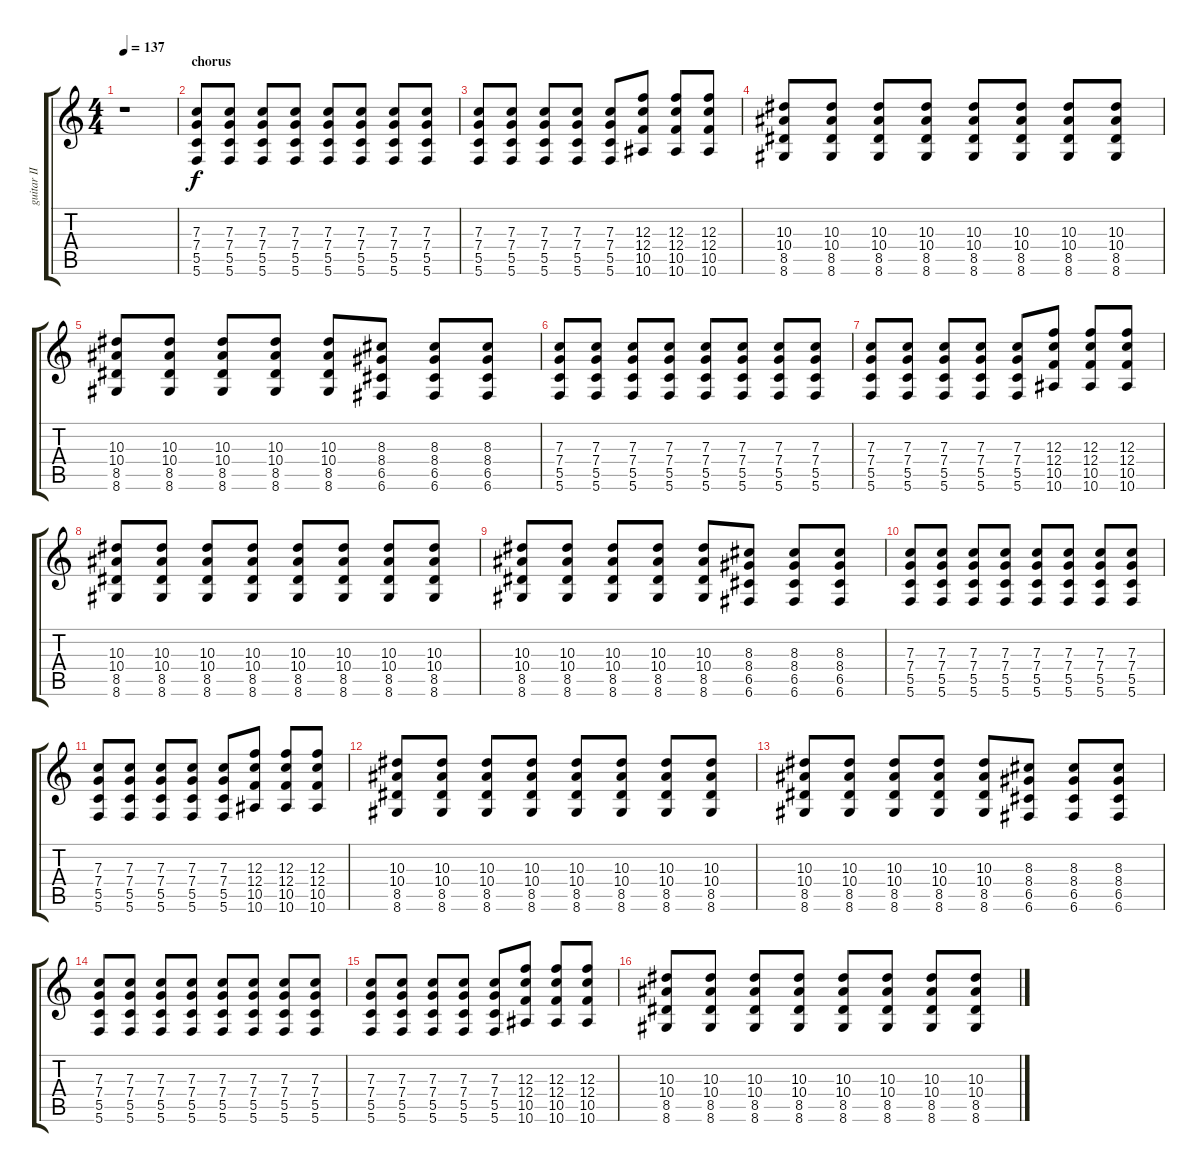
\track ("guitar II" "guitar II") {instrument distortionguitar}
\staff {score tabs}
\tuning (D4 A3 F3 C3 G2 C2) {hide}
\ts (4 4)
\tempo 137
\clef g2
\ks c
r.1{dy f} |
\section ("" "chorus")
(7.3 7.4 5.5 5.6).8{volume 10} (7.3 7.4 5.5 5.6).8 (7.3 7.4 5.5 5.6).8 (7.3 7.4 5.5 5.6).8 (7.3 7.4 5.5 5.6).8 (7.3 7.4 5.5 5.6).8 (7.3 7.4 5.5 5.6).8 (7.3 7.4 5.5 5.6).8 |
(7.3 7.4 5.5 5.6).8 (7.3 7.4 5.5 5.6).8 (7.3 7.4 5.5 5.6).8 (7.3 7.4 5.5 5.6).8 (7.3 7.4 5.5 5.6).8 (12.3 12.4 10.5 10.6).8 (12.3 12.4 10.5 10.6).8 (12.3 12.4 10.5 10.6).8 |
(10.3 10.4 8.5 8.6).8 (10.3 10.4 8.5 8.6).8 (10.3 10.4 8.5 8.6).8 (10.3 10.4 8.5 8.6).8 (10.3 10.4 8.5 8.6).8 (10.3 10.4 8.5 8.6).8 (10.3 10.4 8.5 8.6).8 (10.3 10.4 8.5 8.6).8 |
(10.3 10.4 8.5 8.6).8 (10.3 10.4 8.5 8.6).8 (10.3 10.4 8.5 8.6).8 (10.3 10.4 8.5 8.6).8 (10.3 10.4 8.5 8.6).8 (8.3 8.4 6.5 6.6).8 (8.3 8.4 6.5 6.6).8 (8.3 8.4 6.5 6.6).8 |
(7.3 7.4 5.5 5.6).8{volume 10} (7.3 7.4 5.5 5.6).8 (7.3 7.4 5.5 5.6).8 (7.3 7.4 5.5 5.6).8 (7.3 7.4 5.5 5.6).8 (7.3 7.4 5.5 5.6).8 (7.3 7.4 5.5 5.6).8 (7.3 7.4 5.5 5.6).8 |
(7.3 7.4 5.5 5.6).8 (7.3 7.4 5.5 5.6).8 (7.3 7.4 5.5 5.6).8 (7.3 7.4 5.5 5.6).8 (7.3 7.4 5.5 5.6).8 (12.3 12.4 10.5 10.6).8 (12.3 12.4 10.5 10.6).8 (12.3 12.4 10.5 10.6).8 |
(10.3 10.4 8.5 8.6).8 (10.3 10.4 8.5 8.6).8 (10.3 10.4 8.5 8.6).8 (10.3 10.4 8.5 8.6).8 (10.3 10.4 8.5 8.6).8 (10.3 10.4 8.5 8.6).8 (10.3 10.4 8.5 8.6).8 (10.3 10.4 8.5 8.6).8 |
(10.3 10.4 8.5 8.6).8 (10.3 10.4 8.5 8.6).8 (10.3 10.4 8.5 8.6).8 (10.3 10.4 8.5 8.6).8 (10.3 10.4 8.5 8.6).8 (8.3 8.4 6.5 6.6).8 (8.3 8.4 6.5 6.6).8 (8.3 8.4 6.5 6.6).8 |
(7.3 7.4 5.5 5.6).8{volume 10} (7.3 7.4 5.5 5.6).8 (7.3 7.4 5.5 5.6).8 (7.3 7.4 5.5 5.6).8 (7.3 7.4 5.5 5.6).8 (7.3 7.4 5.5 5.6).8 (7.3 7.4 5.5 5.6).8 (7.3 7.4 5.5 5.6).8 |
(7.3 7.4 5.5 5.6).8 (7.3 7.4 5.5 5.6).8 (7.3 7.4 5.5 5.6).8 (7.3 7.4 5.5 5.6).8 (7.3 7.4 5.5 5.6).8 (12.3 12.4 10.5 10.6).8 (12.3 12.4 10.5 10.6).8 (12.3 12.4 10.5 10.6).8 |
(10.3 10.4 8.5 8.6).8 (10.3 10.4 8.5 8.6).8 (10.3 10.4 8.5 8.6).8 (10.3 10.4 8.5 8.6).8 (10.3 10.4 8.5 8.6).8 (10.3 10.4 8.5 8.6).8 (10.3 10.4 8.5 8.6).8 (10.3 10.4 8.5 8.6).8 |
(10.3 10.4 8.5 8.6).8 (10.3 10.4 8.5 8.6).8 (10.3 10.4 8.5 8.6).8 (10.3 10.4 8.5 8.6).8 (10.3 10.4 8.5 8.6).8 (8.3 8.4 6.5 6.6).8 (8.3 8.4 6.5 6.6).8 (8.3 8.4 6.5 6.6).8 |
(7.3 7.4 5.5 5.6).8{volume 10} (7.3 7.4 5.5 5.6).8 (7.3 7.4 5.5 5.6).8 (7.3 7.4 5.5 5.6).8 (7.3 7.4 5.5 5.6).8 (7.3 7.4 5.5 5.6).8 (7.3 7.4 5.5 5.6).8 (7.3 7.4 5.5 5.6).8 |
(7.3 7.4 5.5 5.6).8 (7.3 7.4 5.5 5.6).8 (7.3 7.4 5.5 5.6).8 (7.3 7.4 5.5 5.6).8 (7.3 7.4 5.5 5.6).8 (12.3 12.4 10.5 10.6).8 (12.3 12.4 10.5 10.6).8 (12.3 12.4 10.5 10.6).8 |
(10.3 10.4 8.5 8.6).8 (10.3 10.4 8.5 8.6).8 (10.3 10.4 8.5 8.6).8 (10.3 10.4 8.5 8.6).8 (10.3 10.4 8.5 8.6).8 (10.3 10.4 8.5 8.6).8 (10.3 10.4 8.5 8.6).8 (10.3 10.4 8.5 8.6).8
